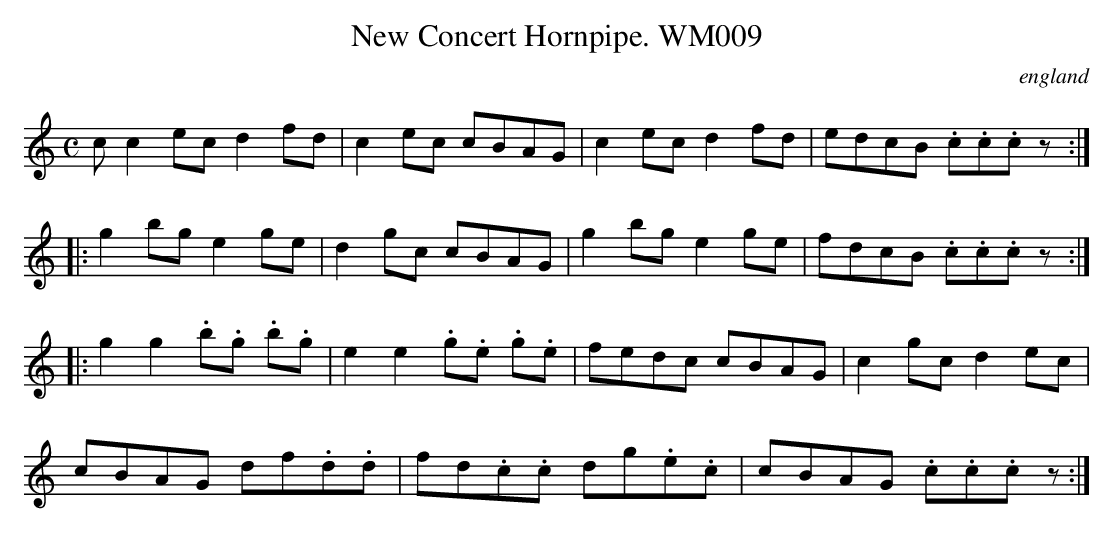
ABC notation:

X:1
T:New Concert Hornpipe. WM009
O:england
M:C
L:1/8
K:C
cc2ecd2fd|c2ec cBAG|c2ecd2fd|edcB .c.c.cz:|
|:g2bge2ge|d2gc cBAG|g2bge2ge|fdcB .c.c.cz:|
|:g2g2.b.g .b.g|e2e2.g.e .g.e|fedc cBAG|c2gcd2ec|
cBAG d-f.d.d|f-d.c.c d-g.e.c|cBAG .c.c.cz:|]
